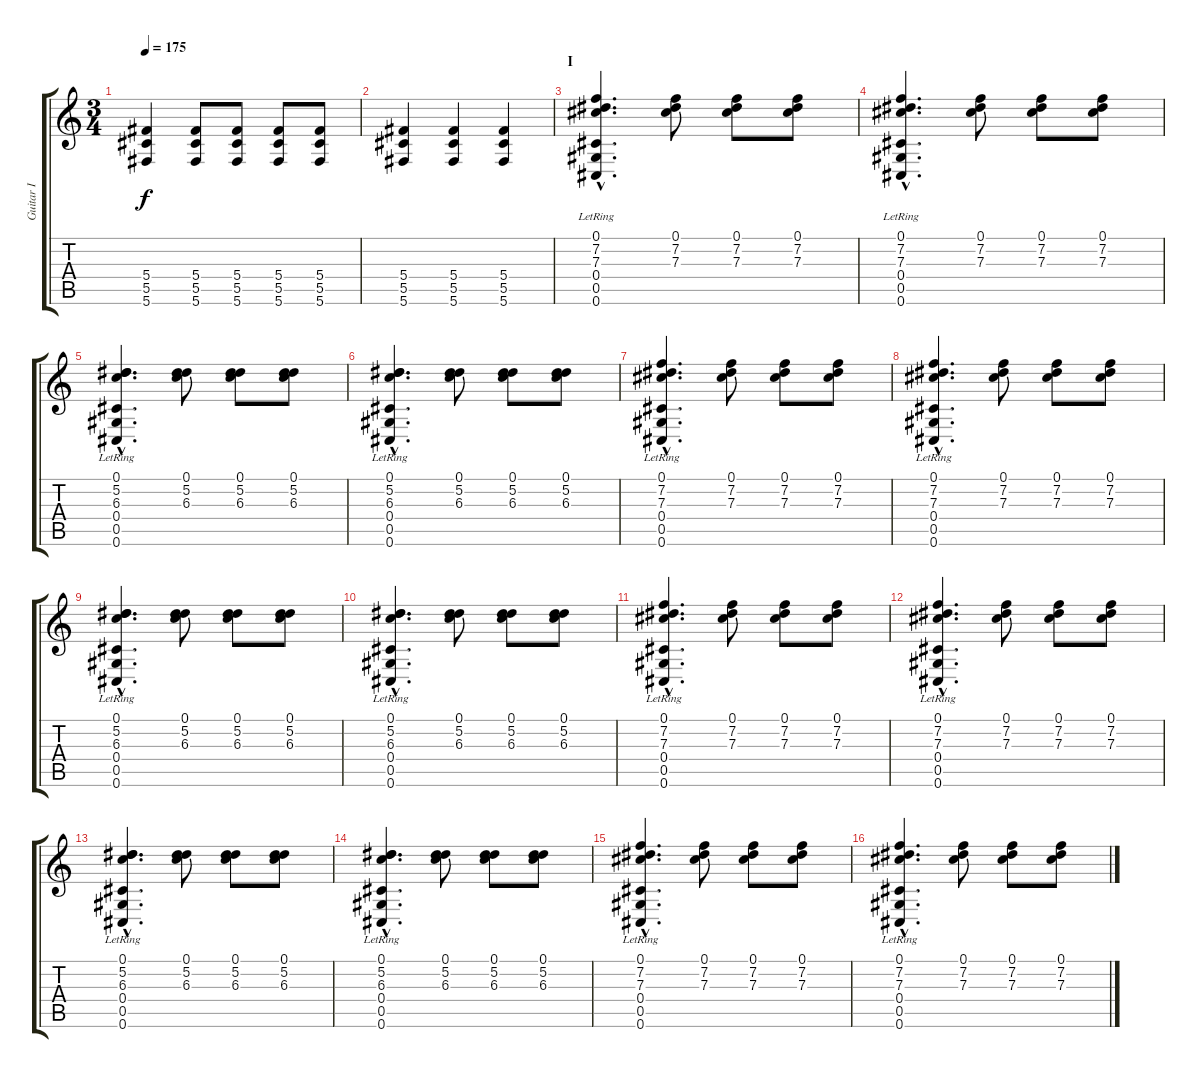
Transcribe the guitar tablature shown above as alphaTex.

\track ("Guitar I" "Guitar I") {instrument distortionguitar}
\staff {score tabs}
\tuning (Eb4 Bb3 Gb3 Db3 Ab2 Db2) {hide}
\ts (3 4)
\tempo 175
\clef g2
\ks c
(5.4 5.5 5.6).4{dy f} (5.4 5.5 5.6).8 (5.4 5.5 5.6).8 (5.4 5.5 5.6).8 (5.4 5.5 5.6).8 |
(5.4 5.5 5.6).4 (5.4 5.5 5.6).4 (5.4 5.5 5.6).4 |
\section ("" "I")
(0.1{hac} 7.2{hac} 7.3{hac} 0.4{hac lr} 0.5{hac lr} 0.6{hac lr}).4{d} (0.1 7.2 7.3).8 (0.1 7.2 7.3).8 (0.1 7.2 7.3).8 |
(0.1{hac} 7.2{hac} 7.3{hac} 0.4{hac lr} 0.5{hac lr} 0.6{hac lr}).4{d} (0.1 7.2 7.3).8 (0.1 7.2 7.3).8 (0.1 7.2 7.3).8 |
(0.1{hac} 5.2{hac} 6.3{hac} 0.4{hac lr} 0.5{hac lr} 0.6{hac lr}).4{d} (0.1 5.2 6.3).8 (0.1 5.2 6.3).8 (0.1 5.2 6.3).8 |
(0.1{hac} 5.2{hac} 6.3{hac} 0.4{hac lr} 0.5{hac lr} 0.6{hac lr}).4{d} (0.1 5.2 6.3).8 (0.1 5.2 6.3).8 (0.1 5.2 6.3).8 |
(0.1{hac} 7.2{hac} 7.3{hac} 0.4{hac lr} 0.5{hac lr} 0.6{hac lr}).4{d} (0.1 7.2 7.3).8 (0.1 7.2 7.3).8 (0.1 7.2 7.3).8 |
(0.1{hac} 7.2{hac} 7.3{hac} 0.4{hac lr} 0.5{hac lr} 0.6{hac lr}).4{d} (0.1 7.2 7.3).8 (0.1 7.2 7.3).8 (0.1 7.2 7.3).8 |
(0.1{hac} 5.2{hac} 6.3{hac} 0.4{hac lr} 0.5{hac lr} 0.6{hac lr}).4{d} (0.1 5.2 6.3).8 (0.1 5.2 6.3).8 (0.1 5.2 6.3).8 |
(0.1{hac} 5.2{hac} 6.3{hac} 0.4{hac lr} 0.5{hac lr} 0.6{hac lr}).4{d} (0.1 5.2 6.3).8 (0.1 5.2 6.3).8 (0.1 5.2 6.3).8 |
(0.1{hac} 7.2{hac} 7.3{hac} 0.4{hac lr} 0.5{hac lr} 0.6{hac lr}).4{d} (0.1 7.2 7.3).8 (0.1 7.2 7.3).8 (0.1 7.2 7.3).8 |
(0.1{hac} 7.2{hac} 7.3{hac} 0.4{hac lr} 0.5{hac lr} 0.6{hac lr}).4{d} (0.1 7.2 7.3).8 (0.1 7.2 7.3).8 (0.1 7.2 7.3).8 |
(0.1{hac} 5.2{hac} 6.3{hac} 0.4{hac lr} 0.5{hac lr} 0.6{hac lr}).4{d} (0.1 5.2 6.3).8 (0.1 5.2 6.3).8 (0.1 5.2 6.3).8 |
(0.1{hac} 5.2{hac} 6.3{hac} 0.4{hac lr} 0.5{hac lr} 0.6{hac lr}).4{d} (0.1 5.2 6.3).8 (0.1 5.2 6.3).8 (0.1 5.2 6.3).8 |
(0.1{hac} 7.2{hac} 7.3{hac} 0.4{hac lr} 0.5{hac lr} 0.6{hac lr}).4{d} (0.1 7.2 7.3).8 (0.1 7.2 7.3).8 (0.1 7.2 7.3).8 |
(0.1{hac} 7.2{hac} 7.3{hac} 0.4{hac lr} 0.5{hac lr} 0.6{hac lr}).4{d} (0.1 7.2 7.3).8 (0.1 7.2 7.3).8 (0.1 7.2 7.3).8
